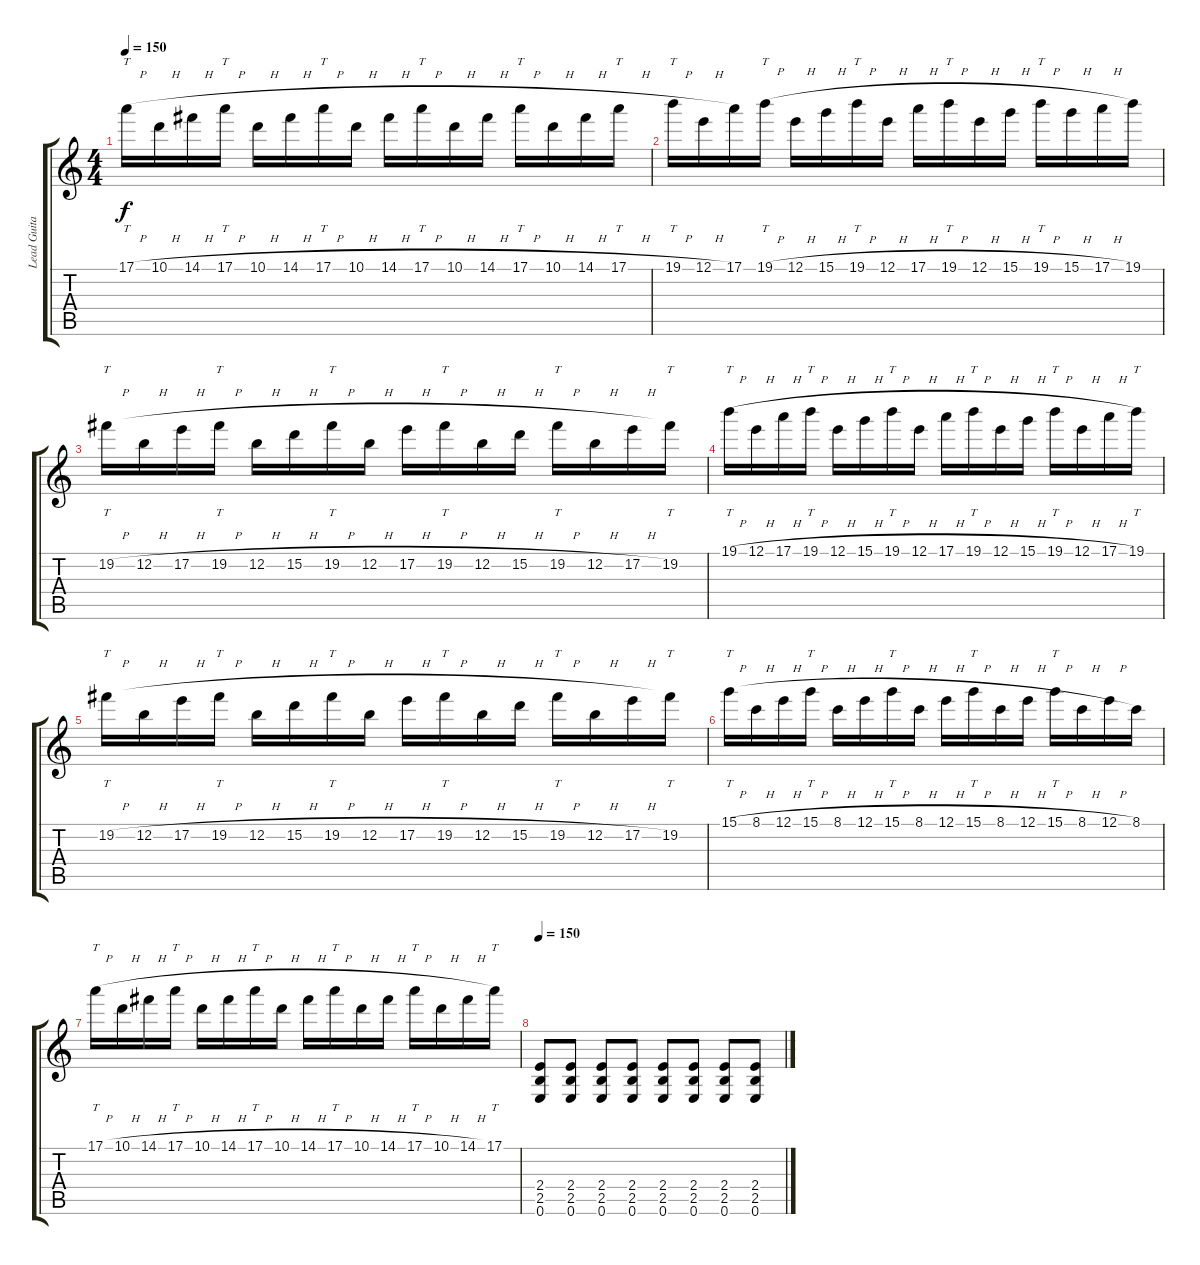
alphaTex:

\track ("Lead Guitar" "Lead Guita") {instrument distortionguitar}
\staff {score tabs}
\tuning (E4 B3 G3 D3 A2 E2) {hide}
\ts (4 4)
\tempo 150
\clef g2
\ks c
17.1{h}.16{tt dy f} 10.1{h}.16 14.1{h}.16 17.1{h}.16{tt} 10.1{h}.16 14.1{h}.16 17.1{h}.16{tt} 10.1{h}.16 14.1{h}.16 17.1{h}.16{tt} 10.1{h}.16 14.1{h}.16 17.1{h}.16{tt} 10.1{h}.16 14.1{h}.16 17.1{h}.16{tt} |
19.1{h}.16{tt} 12.1{h}.16 17.1.16 19.1{h}.16{tt} 12.1{h}.16 15.1{h}.16 19.1{h}.16{tt} 12.1{h}.16 17.1{h}.16 19.1{h}.16{tt} 12.1{h}.16 15.1{h}.16 19.1{h}.16{tt} 15.1{h}.16 17.1{h}.16 19.1.16 |
19.2{h}.16{tt} 12.2{h}.16 17.2{h}.16 19.2{h}.16{tt} 12.2{h}.16 15.2{h}.16 19.2{h}.16{tt} 12.2{h}.16 17.2{h}.16 19.2{h}.16{tt} 12.2{h}.16 15.2{h}.16 19.2{h}.16{tt} 12.2{h}.16 17.2{h}.16 19.2.16{tt} |
19.1{h}.16{tt} 12.1{h}.16 17.1{h}.16 19.1{h}.16{tt} 12.1{h}.16 15.1{h}.16 19.1{h}.16{tt} 12.1{h}.16 17.1{h}.16 19.1{h}.16{tt} 12.1{h}.16 15.1{h}.16 19.1{h}.16{tt} 12.1{h}.16 17.1{h}.16 19.1.16{tt} |
19.2{h}.16{tt} 12.2{h}.16 17.2{h}.16 19.2{h}.16{tt} 12.2{h}.16 15.2{h}.16 19.2{h}.16{tt} 12.2{h}.16 17.2{h}.16 19.2{h}.16{tt} 12.2{h}.16 15.2{h}.16 19.2{h}.16{tt} 12.2{h}.16 17.2{h}.16 19.2.16{tt} |
15.1{h}.16{tt} 8.1{h}.16 12.1{h}.16 15.1{h}.16{tt} 8.1{h}.16 12.1{h}.16 15.1{h}.16{tt} 8.1{h}.16 12.1{h}.16 15.1{h}.16{tt} 8.1{h}.16 12.1{h}.16 15.1{h}.16{tt} 8.1{h}.16 12.1{h}.16 8.1.16 |
17.1{h}.16{tt} 10.1{h}.16 14.1{h}.16 17.1{h}.16{tt} 10.1{h}.16 14.1{h}.16 17.1{h}.16{tt} 10.1{h}.16 14.1{h}.16 17.1{h}.16{tt} 10.1{h}.16 14.1{h}.16 17.1{h}.16{tt} 10.1{h}.16 14.1{h}.16 17.1.16{tt} |
\tempo 150
(2.4 2.5 0.6).8{volume 15} (2.4 2.5 0.6).8 (2.4 2.5 0.6).8 (2.4 2.5 0.6).8 (2.4 2.5 0.6).8 (2.4 2.5 0.6).8 (2.4 2.5 0.6).8 (2.4 2.5 0.6).8
